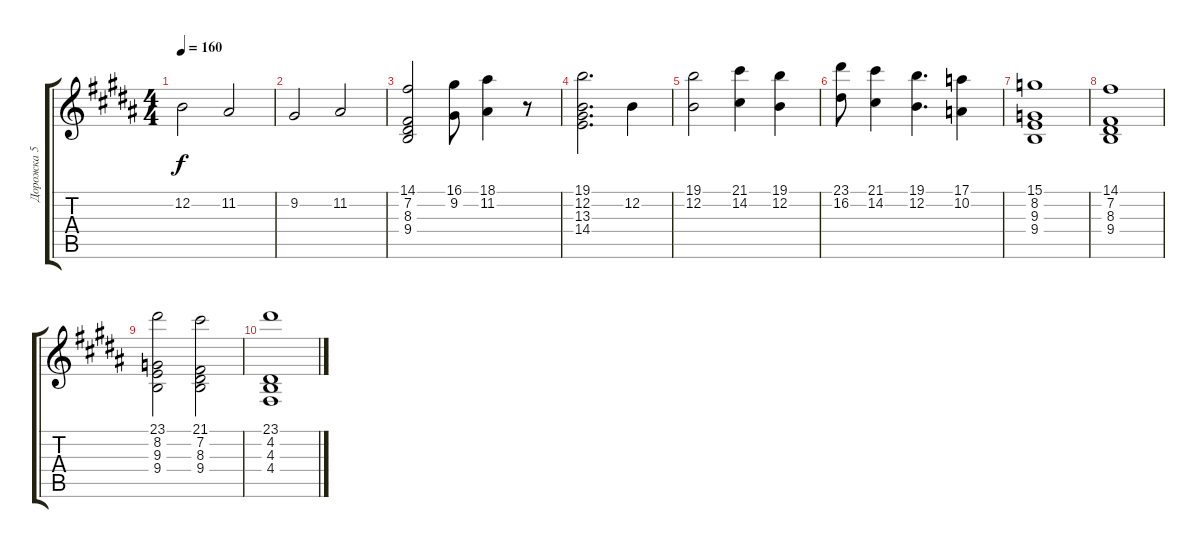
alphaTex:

\track ("Дорожка 5" "Дорожка 5") {instrument choiraahs}
\staff {score tabs}
\tuning (E4 B3 G3 D3 A2 E2) {hide}
\ts (4 4)
\tempo 160
\clef g2
\ks b
12.2.2{dy f} 11.2.2 |
9.2.2 11.2.2 |
(14.1 7.2 8.3 9.4).2 (16.1 9.2).8 (18.1 11.2).4 r.8 |
(19.1 12.2 13.3 14.4).2{d} 12.2.4 |
(19.1 12.2).2 (21.1 14.2).4 (19.1 12.2).4 |
(23.1 16.2).8 (21.1 14.2).4 (19.1 12.2).4{d} (17.1 10.2).4 |
(15.1 8.2 9.3 9.4).1 |
(14.1 7.2 8.3 9.4).1 |
(23.1 8.2 9.3 9.4).2 (21.1 7.2 8.3 9.4).2 |
(23.1 4.2 4.3 4.4).1
